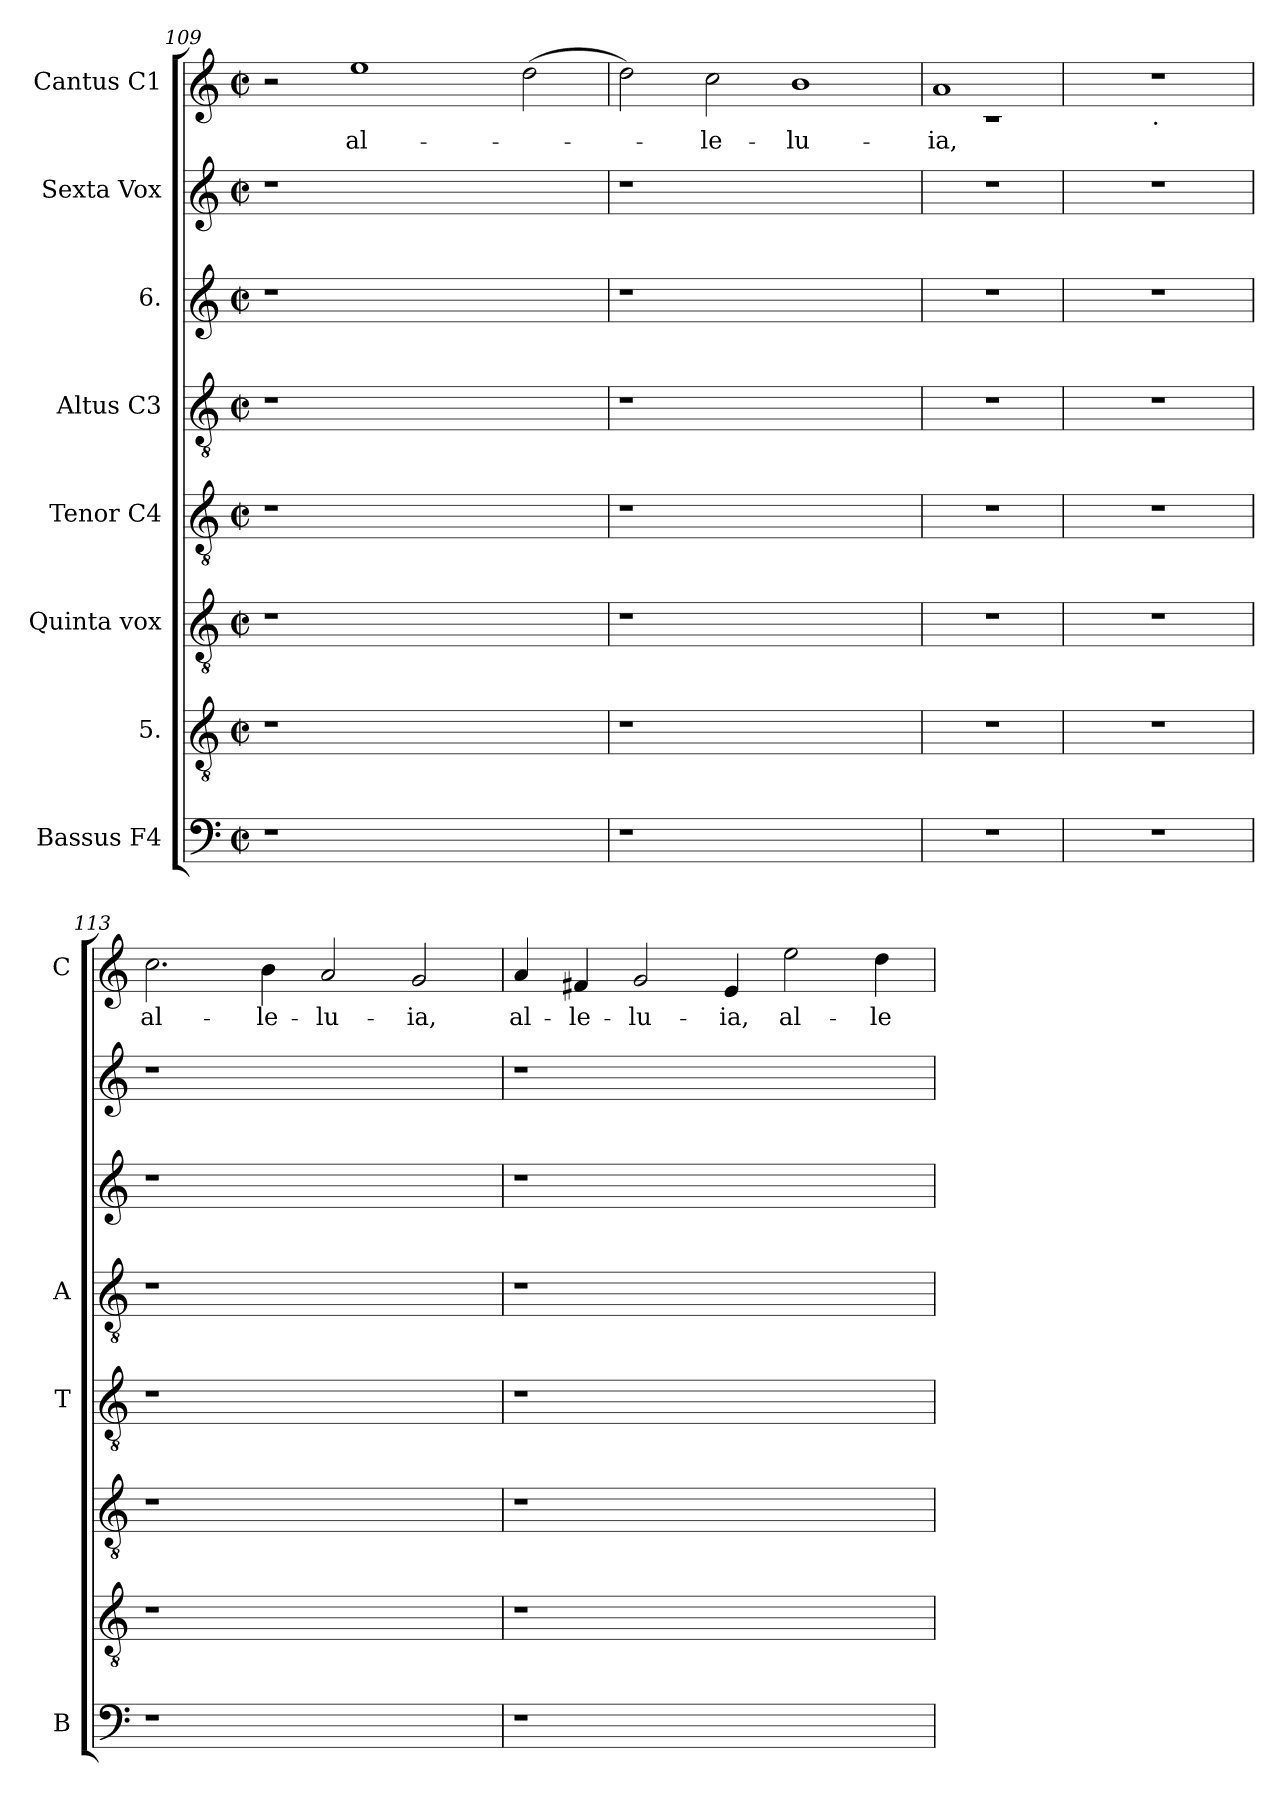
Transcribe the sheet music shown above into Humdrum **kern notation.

**kern	**kern	**kern	**kern	**kern	**kern	**kern	**kern	**text
*part8	*part7	*part6	*part5	*part4	*part3	*part2	*part1	*part1
*staff8	*staff7	*staff6	*staff5	*staff4	*staff3	*staff2	*staff1	*staff1
*I"Bassus F4	*I"5.	*I"Quinta vox	*I"Tenor C4	*I"Altus C3	*I"6.	*I"Sexta Vox	*I"Cantus C1	*
*I'B	*	*	*I'T	*I'A	*	*	*I'C	*
*clefF4	*clefGv2	*clefGv2	*clefGv2	*clefGv2	*clefG2	*clefG2	*clefG2	*
*k[]	*k[]	*k[]	*k[]	*k[]	*k[]	*k[]	*k[]	*
*C:	*C:	*C:	*C:	*C:	*C:	*C:	*C:	*
*M2/2	*M2/2	*M2/2	*M2/2	*M2/2	*M2/2	*M2/2	*M2/2	*
*met(c|)	*met(c|)	*met(c|)	*met(c|)	*met(c|)	*met(c|)	*met(c|)	*met(c|)	*
=109	=109	=109	=109	=109	=109	=109	=109	=109
1r	1r	1r	1r	1r	1r	1r	2r	.
!	!	!	!	!	!	!	!	!LO:LY:b
.	.	.	.	.	.	.	1ee	al-
1ryy	1ryy	1ryy	1ryy	1ryy	1ryy	1ryy	.	.
.	.	.	.	.	.	.	(>2dd\	.
=110	=110	=110	=110	=110	=110	=110	=110	=110
1r	1r	1r	1r	1r	1r	1r	2dd\)	.
!	!	!	!	!	!	!	!	!LO:LY:b
.	.	.	.	.	.	.	2cc\	-le-
!	!	!	!	!	!	!	!	!LO:LY:b
1ryy	1ryy	1ryy	1ryy	1ryy	1ryy	1ryy	1b	-lu-
!!LO:LB:g=z
=111	=111	=111	=111	=111	=111	=111	=111	=111
!	!	!	!	!	!	!	!	!LO:LY:b
*	*	*	*	*	*	*	*^	*
1r	1r	1r	1r	1r	1r	1r	1a	1rc	-ia,
=112	=112	=112	=112	=112	=112	=112	=112	=112	=112
1r	1r	1r	1r	1r	1r	1r	1r	4...ryy	.
!	!	!	!	!	!	!	!	!LO:TX:b:t=.	!
.	.	.	.	.	.	.	.	2ryy	.
.	.	.	.	.	.	.	.	32ryy	.
=113	=113	=113	=113	=113	=113	=113	=113	=113	=113
!	!	!	!	!	!	!	!	!	!LO:LY:b
*	*	*	*	*	*	*	*v	*v	*
1r	1r	1r	1r	1r	1r	1r	2.cc\	al-
!	!	!	!	!	!	!	!	!LO:LY:b
.	.	.	.	.	.	.	4b\	-le-
!	!	!	!	!	!	!	!	!LO:LY:b
1ryy	1ryy	1ryy	1ryy	1ryy	1ryy	1ryy	2a/	-lu-
!	!	!	!	!	!	!	!	!LO:LY:b
.	.	.	.	.	.	.	2g/	-ia,
=114	=114	=114	=114	=114	=114	=114	=114	=114
!	!	!	!	!	!	!	!	!LO:LY:b
1r	1r	1r	1r	1r	1r	1r	4a/	al-
!	!	!	!	!	!	!	!	!LO:LY:b
.	.	.	.	.	.	.	4f#X/	-le-
!	!	!	!	!	!	!	!	!LO:LY:b
.	.	.	.	.	.	.	2g/	-lu-
!	!	!	!	!	!	!	!	!LO:LY:b
1ryy	1ryy	1ryy	1ryy	1ryy	1ryy	1ryy	4e/	-ia,
!	!	!	!	!	!	!	!	!LO:LY:b
.	.	.	.	.	.	.	2ee\	al-
!	!	!	!	!	!	!	!	!LO:LY:b
.	.	.	.	.	.	.	4dd\	-le-
=	=	=	=	=	=	=	=	=
*-	*-	*-	*-	*-	*-	*-	*-	*-
